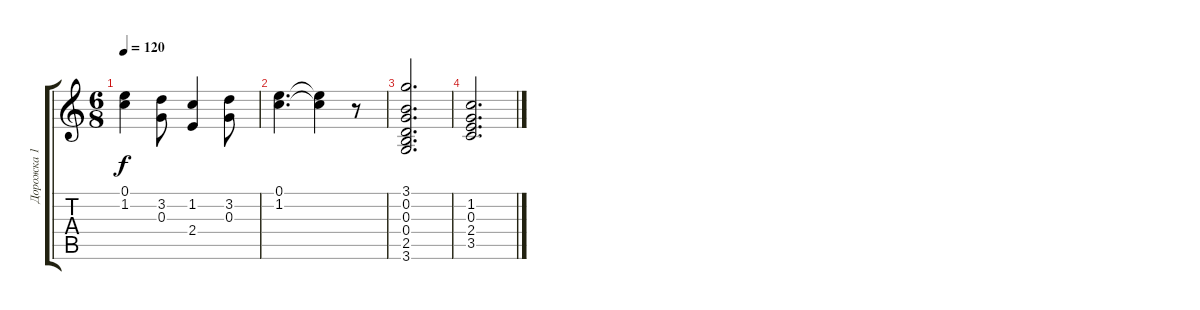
\track ("Дорожка 1" "Дорожка 1") {instrument acousticguitarnylon}
\staff {score tabs}
\tuning (E4 B3 G3 D3 A2 E2) {hide}
\ts (6 8)
\tempo 120
\clef g2
\ks c
(0.1 1.2).4{dy f} (3.2 0.3).8 (1.2 2.4).4 (3.2 0.3).8 |
(0.1 1.2).4{d} (0.1{t} 1.2{t}).4 r.8 |
(3.1 0.2 0.3 0.4 2.5 3.6).2{d} |
(1.2 0.3 2.4 3.5).2{d}
